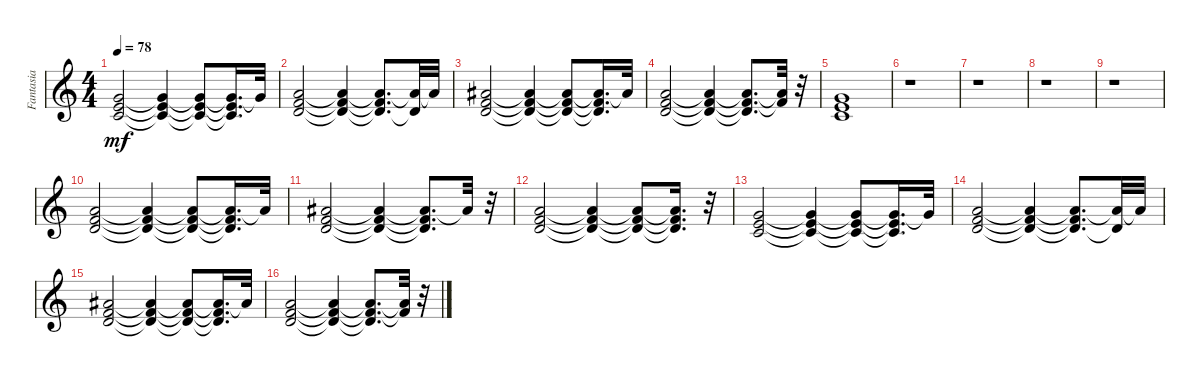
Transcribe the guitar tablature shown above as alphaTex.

\track ("Fantasia" "Fantasia") {instrument pad2warm}
\staff {score}
\tuning (E4 B3 G3 D3 A2 E2 B1) {hide}
\ts (4 4)
\tempo 78
\clef g2
\ks c
(3.1 5.2 5.3).2{dy mf} (3.1{t} 5.2{t} 5.3{t}).4 (3.1{t} 5.2{t} 5.3{t}).8 (3.1{t} 5.2{t} 5.3{t}).16{d} 3.1{t}.32 |
(5.1 3.2 10.3).2 (5.1{t} 3.2{t} 10.3{t}).4 (5.1{t} 3.2{t} 10.3{t}).8{d} (5.1{t} 3.2{t}).32 5.1{t}.32 |
(6.1 6.2 7.3).2 (6.1{t} 6.2{t} 7.3{t}).4 (6.1{t} 6.2{t} 7.3{t}).8 (6.1{t} 6.2{t} 7.3{t}).16{d} 6.1{t}.32 |
(5.1 6.2 7.3).2 (5.1{t} 6.2{t} 7.3{t}).4 (5.1{t} 6.2{t} 7.3{t}).8{d} (5.1{t} 6.2{t}).32 r.32 |
(3.1 5.2 5.3).1 |
r.1 |
r.1 |
r.1 |
r.1 |
(5.1 6.2 7.3).2 (5.1{t} 6.2{t} 7.3{t}).4 (5.1{t} 6.2{t} 7.3{t}).8 (5.1{t} 6.2{t} 7.3{t}).16{d} 5.1{t}.32 |
(6.1 6.2 7.3).2 (6.1{t} 6.2{t} 7.3{t}).4 (6.1{t} 6.2{t} 7.3{t}).8{d} 6.1{t}.32 r.32 |
(5.1 3.2 10.3).2 (5.1{t} 3.2{t} 10.3{t}).4 (5.1{t} 3.2{t} 10.3{t}).8 (5.1{t} 3.2{t} 10.3{t}).16{d} r.32 |
(3.1 5.2 5.3).2 (3.1{t} 5.2{t} 5.3{t}).4 (3.1{t} 5.2{t} 5.3{t}).8 (3.1{t} 5.2{t} 5.3{t}).16{d} 3.1{t}.32 |
(5.1 3.2 10.3).2 (5.1{t} 3.2{t} 10.3{t}).4 (5.1{t} 3.2{t} 10.3{t}).8{d} (5.1{t} 3.2{t}).32 5.1{t}.32 |
(6.1 6.2 7.3).2 (6.1{t} 6.2{t} 7.3{t}).4 (6.1{t} 6.2{t} 7.3{t}).8 (6.1{t} 6.2{t} 7.3{t}).16{d} 6.1{t}.32 |
(5.1 6.2 7.3).2 (5.1{t} 6.2{t} 7.3{t}).4 (5.1{t} 6.2{t} 7.3{t}).8{d} (5.1{t} 6.2{t}).32 r.32
